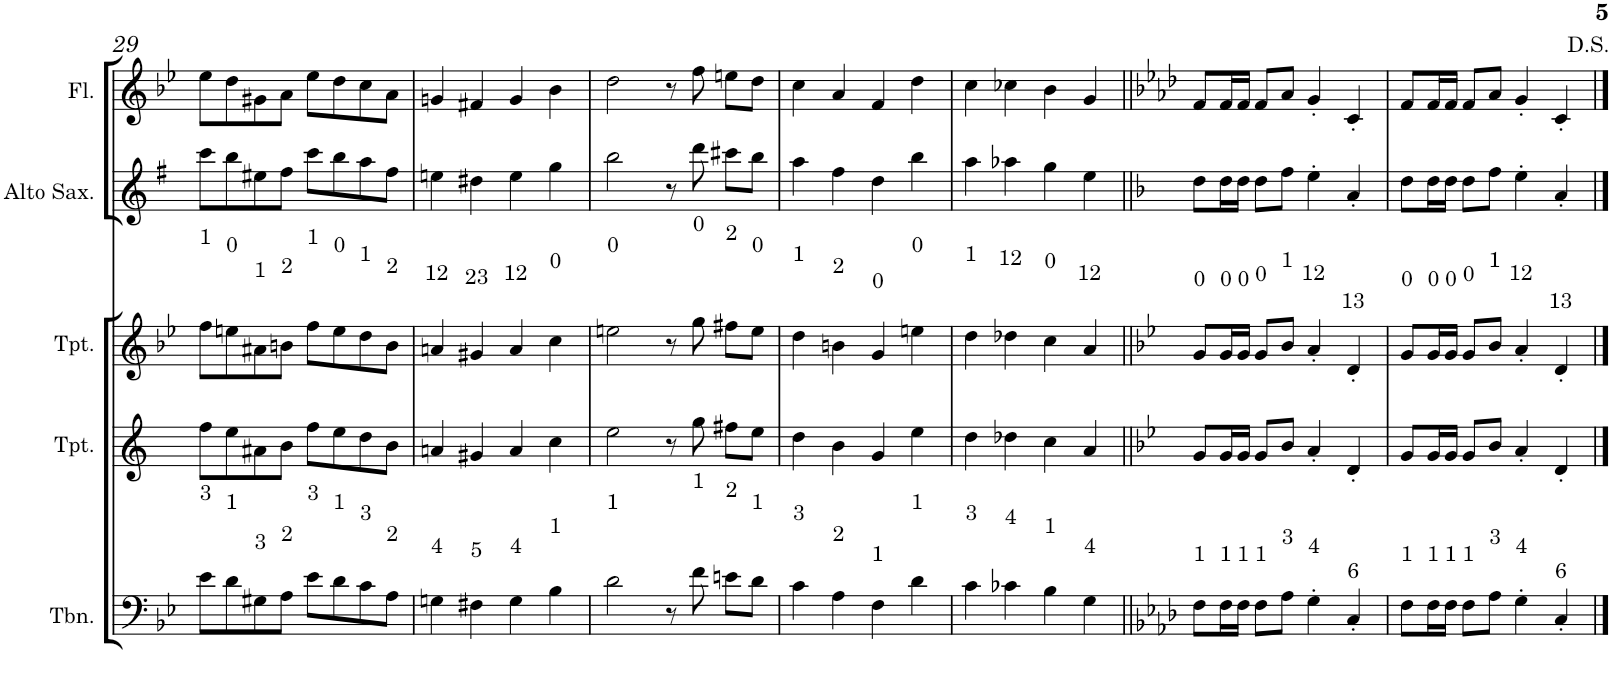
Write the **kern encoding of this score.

**kern	**kern	**kern	**kern	**kern
*part5	*part4	*part3	*part2	*part1
*staff5	*staff4	*staff3	*staff2	*staff1
*I"C clavF	*I"Bb	*I"Bb - Pirata	*I"Eb	*I"C clavG
!!LO:PB:g=z
*clefF4	*clefG2	*clefG2	*clefG2	*clefG2
*	*Trd1c2	*Trd1c2	*Trd5c9	*
*k[b-e-]	*k[]	*k[b-e-]	*k[f#]	*k[b-e-]
*B-:	*C:	*B-:	*G:	*B-:
*M4/4	*M4/4	*M4/4	*M4/4	*M4/4
=29	=29	=29	=29	=29
8e-\L	8ff\L	8ff\L	8ccc\L	8ee-\L
8d\	8ee\	8een\	8bb\	8dd\
8G#X\	8a#X\	8a#X\	8ee#X\	8g#X\
8A\J	8b\J	8bn\J	8ff#\J	8a\J
8e-\L	8ff\L	8ff\L	8ccc\L	8ee-\L
8d\	8ee\	8ee\	8bb\	8dd\
8c\	8dd\	8dd\	8aa\	8cc\
8A\J	8b\J	8b\J	8ff#\J	8a\J
=30	=30	=30	=30	=30
4Gn\	4an/	4an/	4een\	4gn/
4F#X\	4g#X/	4g#X/	4dd#X\	4f#X/
4G\	4a/	4a/	4ee\	4g/
4B-\	4cc\	4cc\	4gg\	4b-\
=31	=31	=31	=31	=31
2d\	2ee\	2een\	2bb\	2dd\
8r	8r	8r	8r	8r
8f\	8gg\	8gg\	8ddd\	8ff\
8en\L	8ff#X\L	8ff#X\L	8ccc#X\L	8een\L
8d\J	8ee\J	8ee\J	8bb\J	8dd\J
=32	=32	=32	=32	=32
4c\	4dd\	4dd\	4aa\	4cc\
4A\	4b\	4bn\	4ff#\	4a/
4F\	4g/	4g/	4dd\	4f/
4d\	4ee\	4een\	4bb\	4dd\
=33	=33	=33	=33	=33
4c\	4dd\	4dd\	4aa\	4cc\
4c-X\	4dd-X\	4dd-X\	4aa-X\	4cc-X\
4B-\	4cc\	4cc\	4gg\	4b-\
4G\	4a/	4a/	4ee\	4g/
=34||	=34||	=34||	=34||	=34||
*k[b-e-a-d-]	*k[b-e-]	*k[b-e-]	*k[b-]	*k[b-e-a-d-]
*A-:	*B-:	*B-:	*F:	*A-:
8F\L	8g/L	8g/L	8dd\L	8f/L
16F\L	16g/L	16g/L	16dd\L	16f/L
16F\JJ	16g/JJ	16g/JJ	16dd\JJ	16f/JJ
8F\L	8g/L	8g/L	8dd\L	8f/L
8A-\J	8b-/J	8b-/J	8ff\J	8a-/J
4G'\	4a'/	4a'/	4ee'\	4g'/
4C'/	4d'/	4d'/	4a'/	4c'/
=35	=35	=35	=35	=35
8F\L	8g/L	8g/L	8dd\L	8f/L
16F\L	16g/L	16g/L	16dd\L	16f/L
16F\JJ	16g/JJ	16g/JJ	16dd\JJ	16f/JJ
8F\L	8g/L	8g/L	8dd\L	8f/L
8A-\J	8b-/J	8b-/J	8ff\J	8a-/J
4G'\	4a'/	4a'/	4ee'\	4g'/
4C'/	4d'/	4d'/	4a'/	4c'/
==	==	==	==	==
*-	*-	*-	*-	*-
